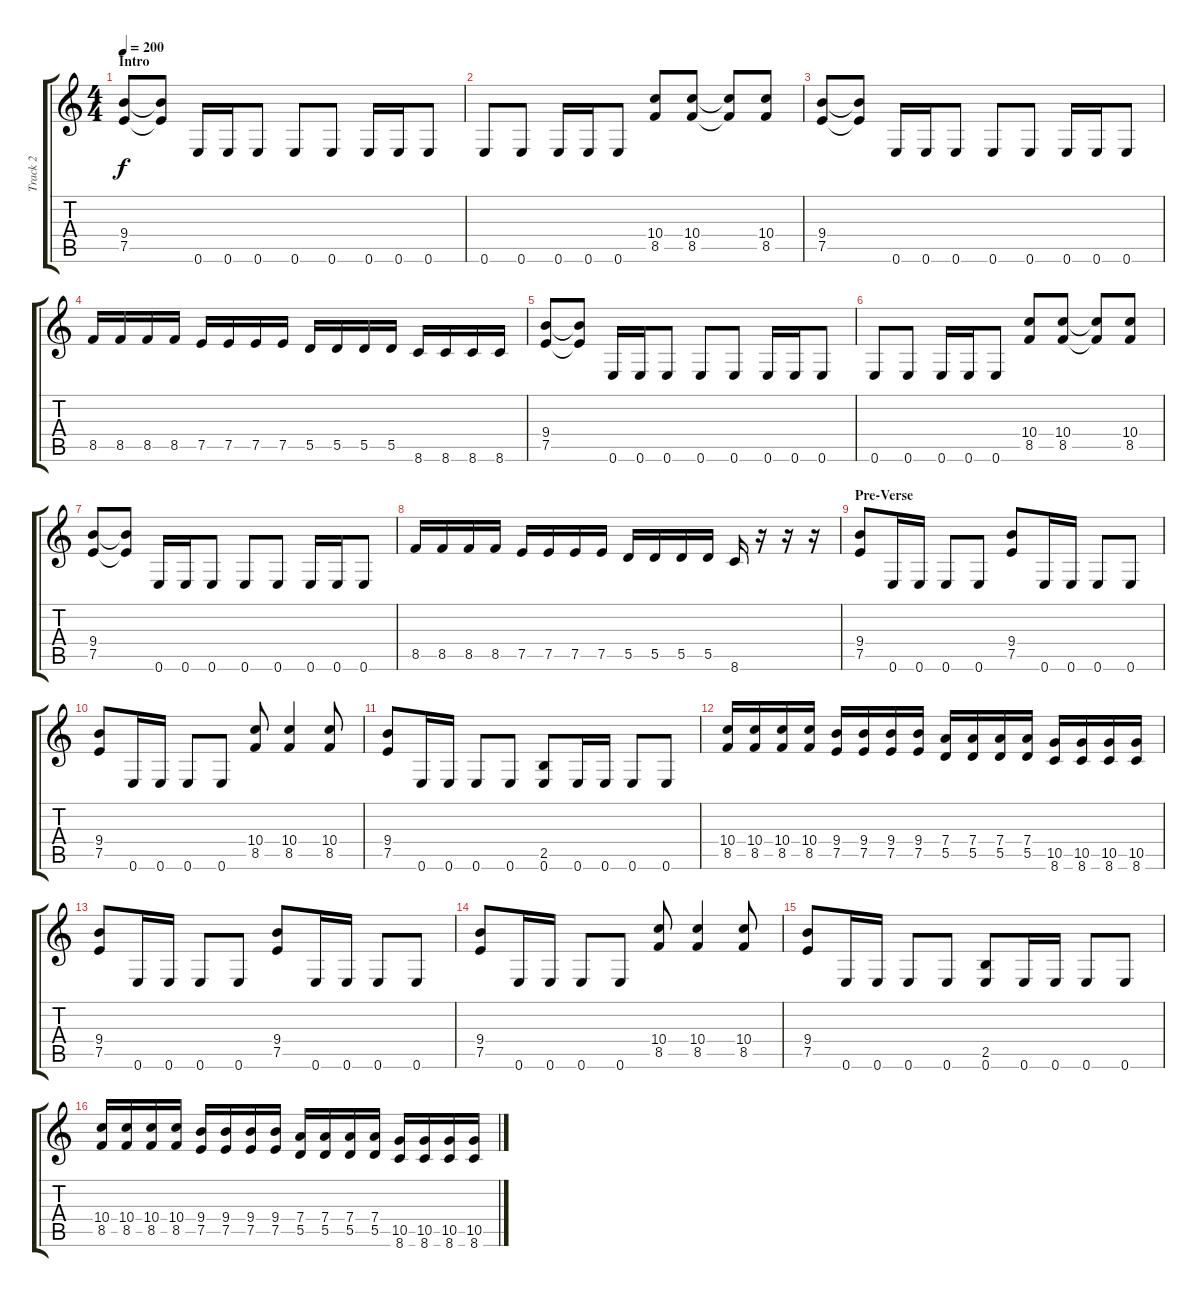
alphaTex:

\track ("Track 2" "Track 2") {instrument distortionguitar}
\staff {score tabs}
\tuning (E4 B3 G3 D3 A2 E2) {hide}
\ts (4 4)
\section ("" "Intro")
\tempo 200
\clef g2
\ks c
(9.4 7.5).8{dy f instrument distortionguitar} (9.4{t} 7.5{t}).8 0.6.16 0.6.16 0.6.8 0.6.8 0.6.8 0.6.16 0.6.16 0.6.8 |
0.6.8 0.6.8 0.6.16 0.6.16 0.6.8 (10.4 8.5).8 (10.4 8.5).8 (10.4{t} 8.5{t}).8 (10.4 8.5).8 |
(9.4 7.5).8 (9.4{t} 7.5{t}).8 0.6.16 0.6.16 0.6.8 0.6.8 0.6.8 0.6.16 0.6.16 0.6.8 |
8.5.16 8.5.16 8.5.16 8.5.16 7.5.16 7.5.16 7.5.16 7.5.16 5.5.16 5.5.16 5.5.16 5.5.16 8.6.16 8.6.16 8.6.16 8.6.16 |
(9.4 7.5).8 (9.4{t} 7.5{t}).8 0.6.16 0.6.16 0.6.8 0.6.8 0.6.8 0.6.16 0.6.16 0.6.8 |
0.6.8 0.6.8 0.6.16 0.6.16 0.6.8 (10.4 8.5).8 (10.4 8.5).8 (10.4{t} 8.5{t}).8 (10.4 8.5).8 |
(9.4 7.5).8 (9.4{t} 7.5{t}).8 0.6.16 0.6.16 0.6.8 0.6.8 0.6.8 0.6.16 0.6.16 0.6.8 |
8.5.16 8.5.16 8.5.16 8.5.16 7.5.16 7.5.16 7.5.16 7.5.16 5.5.16 5.5.16 5.5.16 5.5.16 8.6.16 r.16 r.16 r.16 |
\section ("" "Pre-Verse")
(9.4 7.5).8 0.6.16 0.6.16 0.6.8 0.6.8 (9.4 7.5).8 0.6.16 0.6.16 0.6.8 0.6.8 |
(9.4 7.5).8 0.6.16 0.6.16 0.6.8 0.6.8 (10.4 8.5).8 (10.4 8.5).4 (10.4 8.5).8 |
(9.4 7.5).8 0.6.16 0.6.16 0.6.8 0.6.8 (2.5 0.6).8 0.6.16 0.6.16 0.6.8 0.6.8 |
(10.4 8.5).16 (10.4 8.5).16 (10.4 8.5).16 (10.4 8.5).16 (9.4 7.5).16 (9.4 7.5).16 (9.4 7.5).16 (9.4 7.5).16 (7.4 5.5).16 (7.4 5.5).16 (7.4 5.5).16 (7.4 5.5).16 (10.5 8.6).16 (10.5 8.6).16 (10.5 8.6).16 (10.5 8.6).16 |
(9.4 7.5).8 0.6.16 0.6.16 0.6.8 0.6.8 (9.4 7.5).8 0.6.16 0.6.16 0.6.8 0.6.8 |
(9.4 7.5).8 0.6.16 0.6.16 0.6.8 0.6.8 (10.4 8.5).8 (10.4 8.5).4 (10.4 8.5).8 |
(9.4 7.5).8 0.6.16 0.6.16 0.6.8 0.6.8 (2.5 0.6).8 0.6.16 0.6.16 0.6.8 0.6.8 |
(10.4 8.5).16 (10.4 8.5).16 (10.4 8.5).16 (10.4 8.5).16 (9.4 7.5).16 (9.4 7.5).16 (9.4 7.5).16 (9.4 7.5).16 (7.4 5.5).16 (7.4 5.5).16 (7.4 5.5).16 (7.4 5.5).16 (10.5 8.6).16 (10.5 8.6).16 (10.5 8.6).16 (10.5 8.6).16
